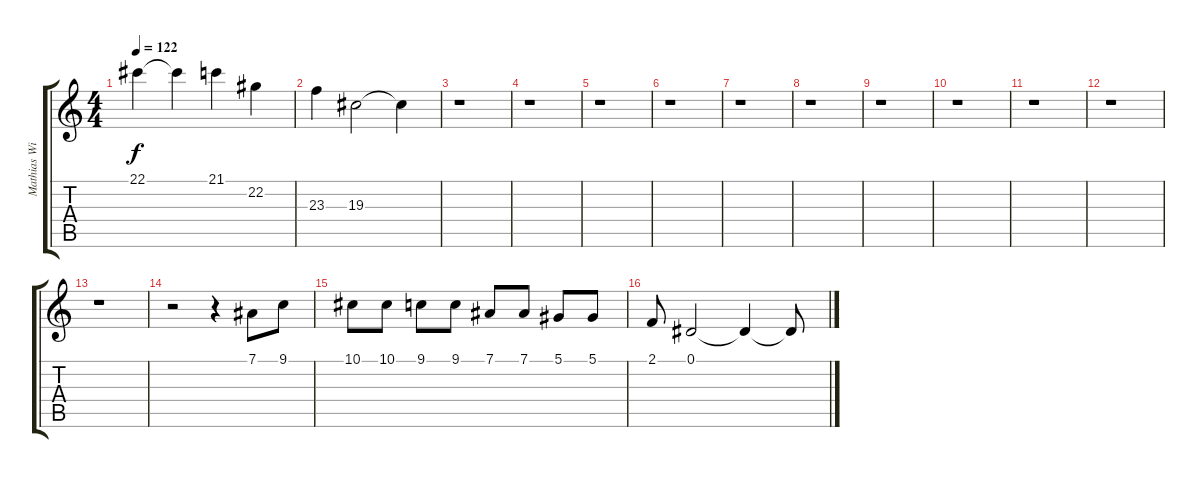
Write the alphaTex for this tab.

\track ("Mathias Wiesner" "Mathias Wi") {instrument panflute}
\staff {score tabs}
\tuning (Eb4 Bb3 Gb3 Db3 Ab2 Eb2) {hide}
\ts (4 4)
\tempo 122
\clef g2
\ks c
22.1.4{dy f} 22.1{t}.4 21.1.4 22.2.4 |
23.3.4 19.3.2 19.3{t}.4 |
r.1 |
r.1 |
r.1 |
r.1 |
r.1 |
r.1 |
r.1 |
r.1 |
r.1 |
r.1 |
r.1 |
r.2 r.4 7.1.8 9.1.8 |
10.1.8 10.1.8 9.1.8 9.1.8 7.1.8 7.1.8 5.1.8 5.1.8 |
2.1.8 0.1.2 0.1{t}.4 0.1{t}.8
